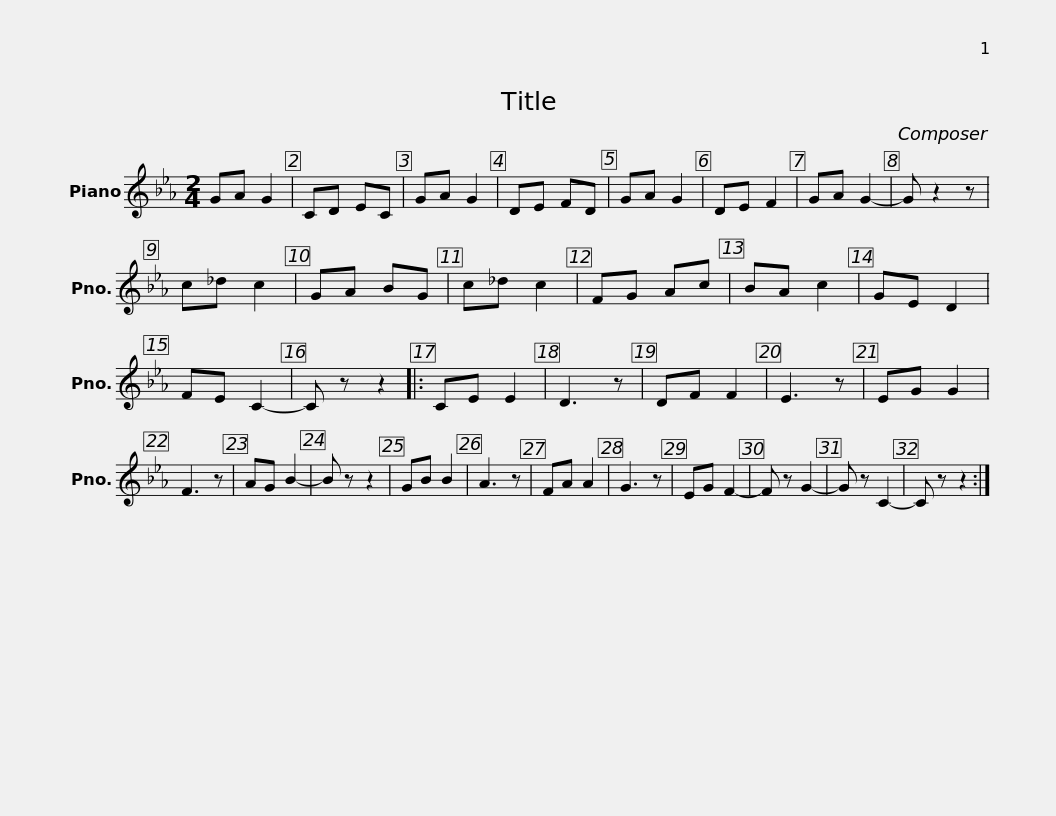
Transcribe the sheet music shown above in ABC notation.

X:1
L:1/8
M:2/4
I:linebreak $
K:Eb
V:1 treble
V:1
 GA G2 | CD EC | GA G2 | DE FD | GA G2 | %5
 DE F2 | GA G2- | G z2 z | c_d c2 | GA BG | %10
 c_d c2 |$ FG Ac | BA c2 | GE D2 | FE C2- | %15
 C z z2 |: CE E2 | D3 z | DF F2 | E3 z | %20
 EG G2 | F3 z | AG B2- | B z z2 |$ GB B2 | %25
 A3 z | FA A2 | G3 z | EG F2- | F z G2- | %30
 G z C2- | C z z2 :| %32
